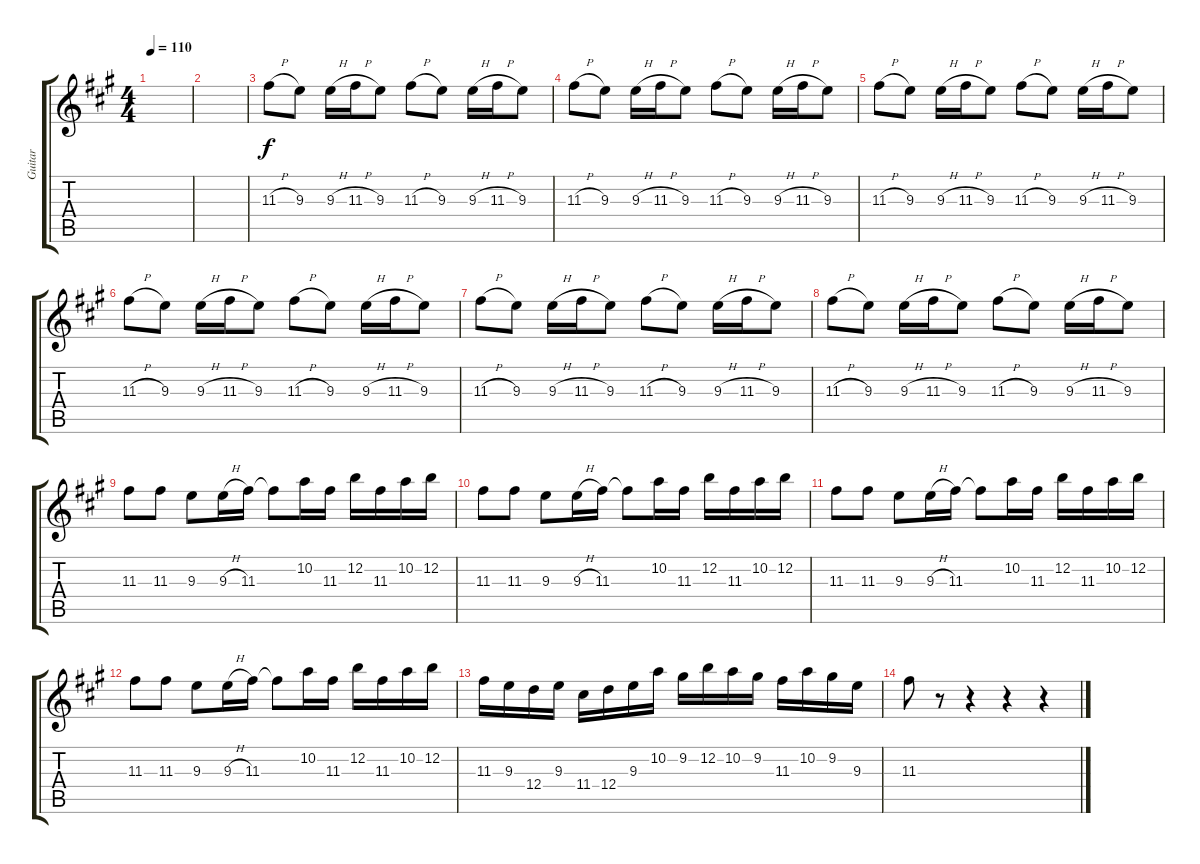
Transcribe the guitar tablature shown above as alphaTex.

\track ("Guitar" "Guitar") {instrument distortionguitar}
\staff {score tabs}
\tuning (E4 B3 G3 D3 A2 E2) {hide}
\ts (4 4)
\tempo 110
\clef g2
\ks a
|
|
11.3{h}.8 9.3.8 9.3{h}.16 11.3{h}.16 9.3.8 11.3{h}.8 9.3.8 9.3{h}.16 11.3{h}.16 9.3.8 |
11.3{h}.8 9.3.8 9.3{h}.16 11.3{h}.16 9.3.8 11.3{h}.8 9.3.8 9.3{h}.16 11.3{h}.16 9.3.8 |
11.3{h}.8 9.3.8 9.3{h}.16 11.3{h}.16 9.3.8 11.3{h}.8 9.3.8 9.3{h}.16 11.3{h}.16 9.3.8 |
11.3{h}.8 9.3.8 9.3{h}.16 11.3{h}.16 9.3.8 11.3{h}.8 9.3.8 9.3{h}.16 11.3{h}.16 9.3.8 |
11.3{h}.8 9.3.8 9.3{h}.16 11.3{h}.16 9.3.8 11.3{h}.8 9.3.8 9.3{h}.16 11.3{h}.16 9.3.8 |
11.3{h}.8 9.3.8 9.3{h}.16 11.3{h}.16 9.3.8 11.3{h}.8 9.3.8 9.3{h}.16 11.3{h}.16 9.3.8 |
11.3.8 11.3.8 9.3.8 9.3{h}.16 11.3.16 11.3{t}.8 10.2.16 11.3.16 12.2.16 11.3.16 10.2.16 12.2.16 |
11.3.8 11.3.8 9.3.8 9.3{h}.16 11.3.16 11.3{t}.8 10.2.16 11.3.16 12.2.16 11.3.16 10.2.16 12.2.16 |
11.3.8 11.3.8 9.3.8 9.3{h}.16 11.3.16 11.3{t}.8 10.2.16 11.3.16 12.2.16 11.3.16 10.2.16 12.2.16 |
11.3.8 11.3.8 9.3.8 9.3{h}.16 11.3.16 11.3{t}.8 10.2.16 11.3.16 12.2.16 11.3.16 10.2.16 12.2.16 |
11.3.16 9.3.16 12.4.16 9.3.16 11.4.16 12.4.16 9.3.16 10.2.16 9.2.16 12.2.16 10.2.16 9.2.16 11.3.16 10.2.16 9.2.16 9.3.16 |
11.3.8 r.8 r.4 r.4 r.4
